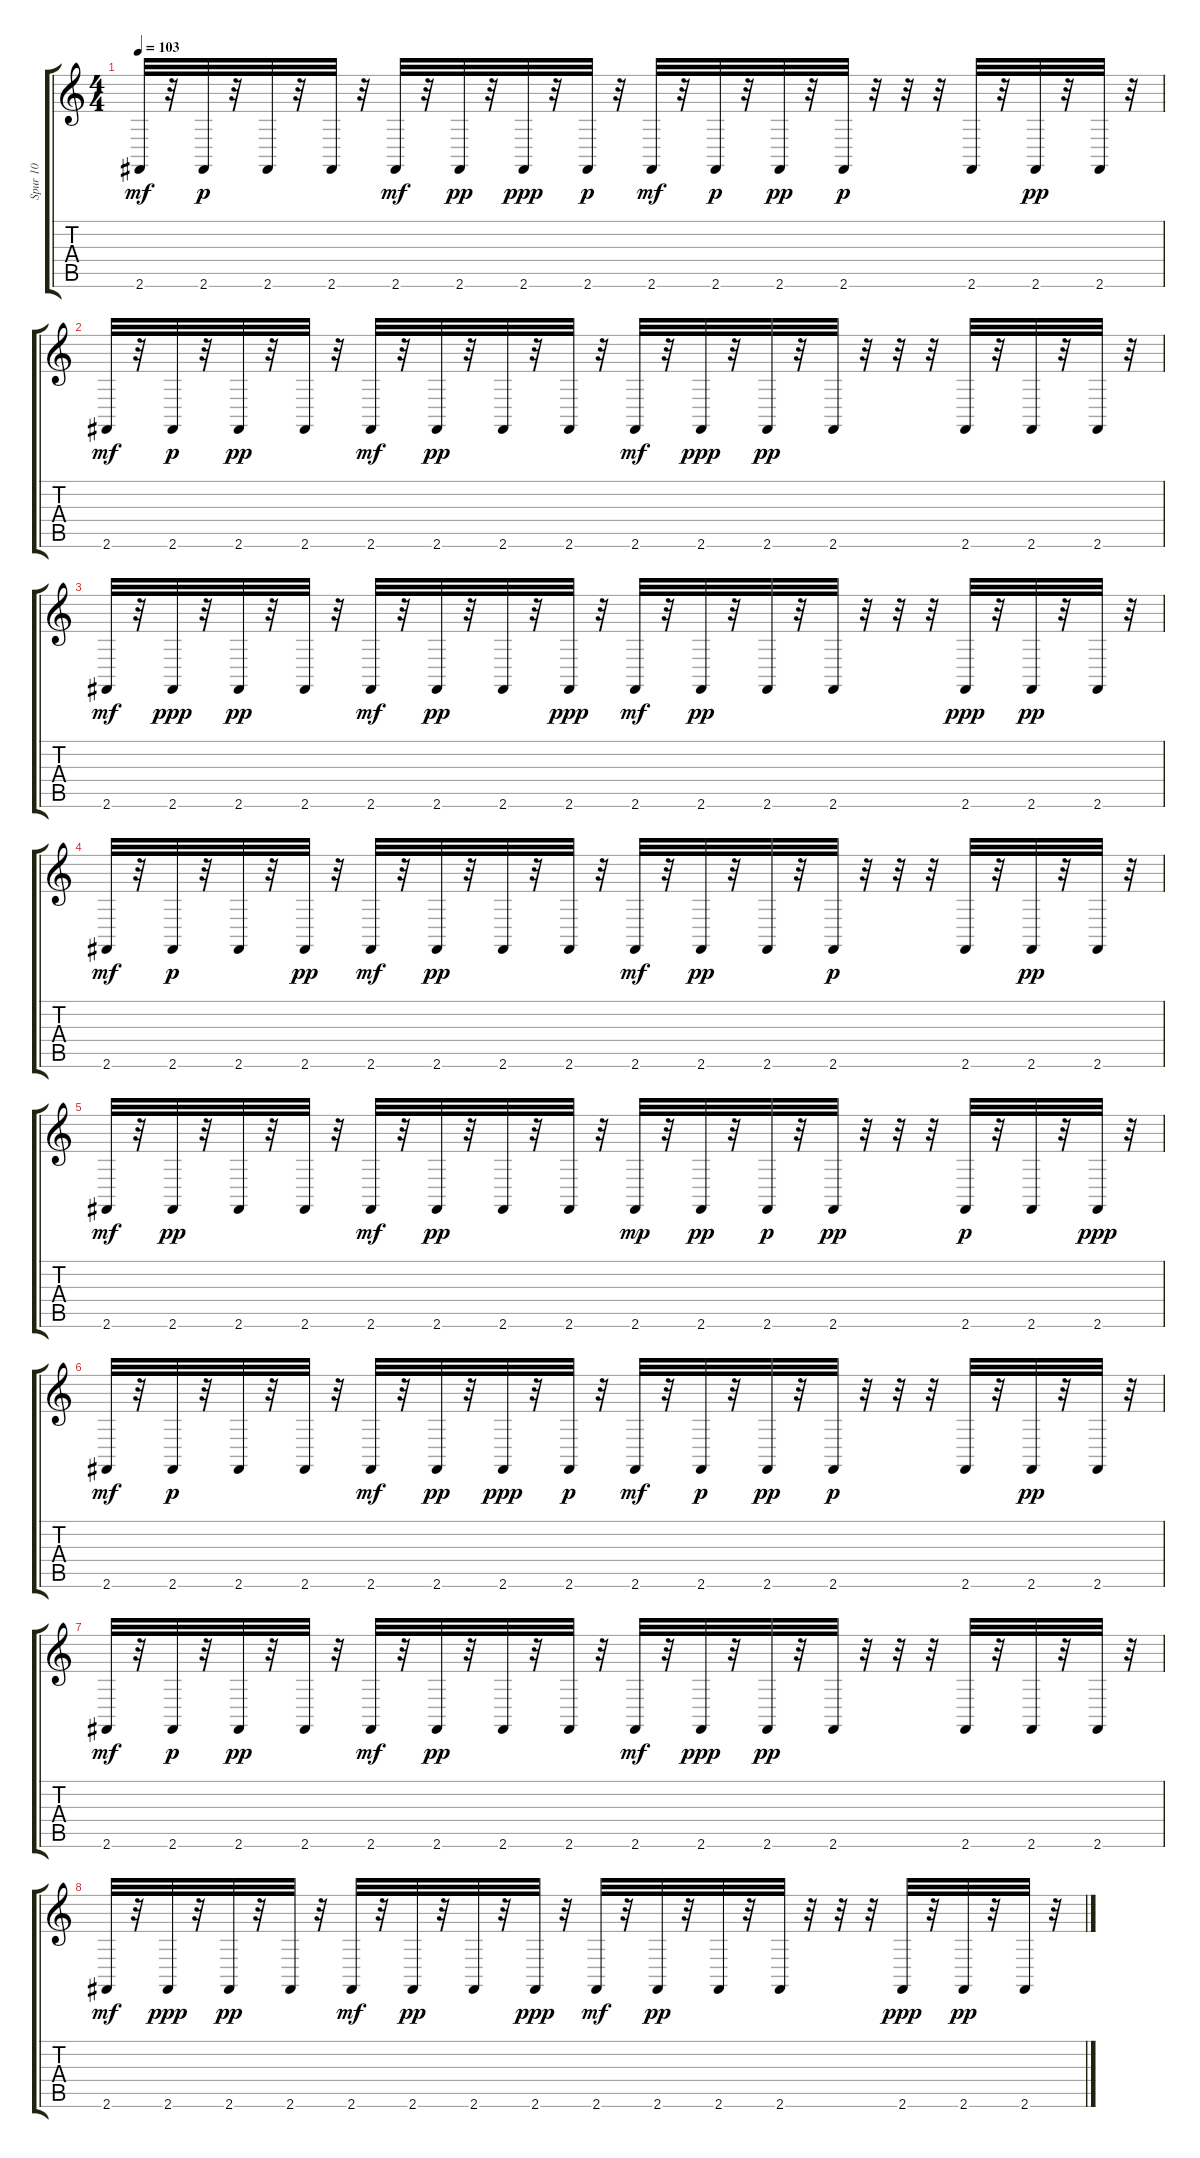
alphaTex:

\track ("Spur 10" "Spur 10") {instrument electricpiano2}
\staff {score tabs}
\tuning (E4 B3 G3 D3 A2 E2) {hide}
\ts (4 4)
\tempo 103
\clef g2
\ks c
2.6.32{dy mf} r.32 2.6.32{dy p} r.32 2.6.32 r.32 2.6.32 r.32 2.6.32{dy mf} r.32 2.6.32{dy pp} r.32 2.6.32{dy ppp} r.32 2.6.32{dy p} r.32 2.6.32{dy mf} r.32 2.6.32{dy p} r.32 2.6.32{dy pp} r.32 2.6.32{dy p} r.32 r.32 r.32 2.6.32 r.32 2.6.32{dy pp} r.32 2.6.32 r.32 |
2.6.32{dy mf} r.32 2.6.32{dy p} r.32 2.6.32{dy pp} r.32 2.6.32 r.32 2.6.32{dy mf} r.32 2.6.32{dy pp} r.32 2.6.32 r.32 2.6.32 r.32 2.6.32{dy mf} r.32 2.6.32{dy ppp} r.32 2.6.32{dy pp} r.32 2.6.32 r.32 r.32 r.32 2.6.32 r.32 2.6.32 r.32 2.6.32 r.32 |
2.6.32{dy mf} r.32 2.6.32{dy ppp} r.32 2.6.32{dy pp} r.32 2.6.32 r.32 2.6.32{dy mf} r.32 2.6.32{dy pp} r.32 2.6.32 r.32 2.6.32{dy ppp} r.32 2.6.32{dy mf} r.32 2.6.32{dy pp} r.32 2.6.32 r.32 2.6.32 r.32 r.32 r.32 2.6.32{dy ppp} r.32 2.6.32{dy pp} r.32 2.6.32 r.32 |
2.6.32{dy mf} r.32 2.6.32{dy p} r.32 2.6.32 r.32 2.6.32{dy pp} r.32 2.6.32{dy mf} r.32 2.6.32{dy pp} r.32 2.6.32 r.32 2.6.32 r.32 2.6.32{dy mf} r.32 2.6.32{dy pp} r.32 2.6.32 r.32 2.6.32{dy p} r.32 r.32 r.32 2.6.32 r.32 2.6.32{dy pp} r.32 2.6.32 r.32 |
2.6.32{dy mf} r.32 2.6.32{dy pp} r.32 2.6.32 r.32 2.6.32 r.32 2.6.32{dy mf} r.32 2.6.32{dy pp} r.32 2.6.32 r.32 2.6.32 r.32 2.6.32{dy mp} r.32 2.6.32{dy pp} r.32 2.6.32{dy p} r.32 2.6.32{dy pp} r.32 r.32 r.32 2.6.32{dy p} r.32 2.6.32 r.32 2.6.32{dy ppp} r.32 |
2.6.32{dy mf} r.32 2.6.32{dy p} r.32 2.6.32 r.32 2.6.32 r.32 2.6.32{dy mf} r.32 2.6.32{dy pp} r.32 2.6.32{dy ppp} r.32 2.6.32{dy p} r.32 2.6.32{dy mf} r.32 2.6.32{dy p} r.32 2.6.32{dy pp} r.32 2.6.32{dy p} r.32 r.32 r.32 2.6.32 r.32 2.6.32{dy pp} r.32 2.6.32 r.32 |
2.6.32{dy mf} r.32 2.6.32{dy p} r.32 2.6.32{dy pp} r.32 2.6.32 r.32 2.6.32{dy mf} r.32 2.6.32{dy pp} r.32 2.6.32 r.32 2.6.32 r.32 2.6.32{dy mf} r.32 2.6.32{dy ppp} r.32 2.6.32{dy pp} r.32 2.6.32 r.32 r.32 r.32 2.6.32 r.32 2.6.32 r.32 2.6.32 r.32 |
2.6.32{dy mf} r.32 2.6.32{dy ppp} r.32 2.6.32{dy pp} r.32 2.6.32 r.32 2.6.32{dy mf} r.32 2.6.32{dy pp} r.32 2.6.32 r.32 2.6.32{dy ppp} r.32 2.6.32{dy mf} r.32 2.6.32{dy pp} r.32 2.6.32 r.32 2.6.32 r.32 r.32 r.32 2.6.32{dy ppp} r.32 2.6.32{dy pp} r.32 2.6.32 r.32
